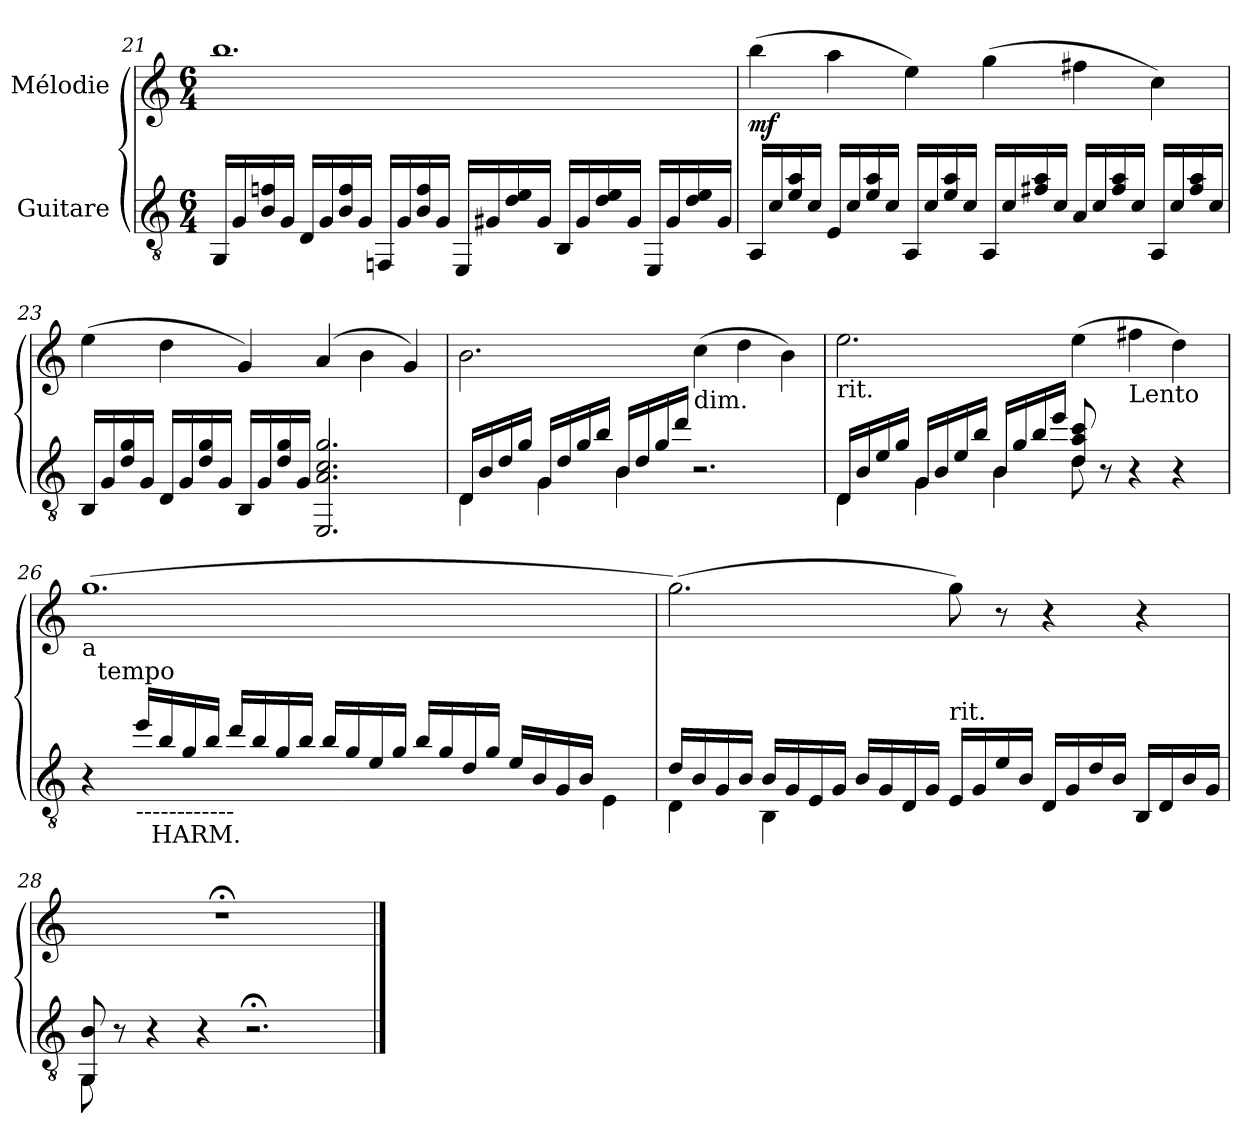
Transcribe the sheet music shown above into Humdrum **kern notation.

**kern	**kern	**dynam
*part2	*part1	*part1
*staff2	*staff1	*staff1
*I"Guitare	*I"Mélodie	*
*clefGv2	*clefG2	*
*M6/4	*M6/4	*
=21	=21	=21
16GG/LL	1.bb	.
16G/	.	.
16B/ 16fn/	.	.
16G/JJ	.	.
16D/LL	.	.
16G/	.	.
16B/ 16f/	.	.
16G/JJ	.	.
16FFn/LL	.	.
16G/	.	.
16B/ 16f/	.	.
16G/JJ	.	.
16EE/LL	.	.
16G#/	.	.
16d/ 16e/	.	.
16G#/JJ	.	.
16BB/LL	.	.
16G#/	.	.
16d/ 16e/	.	.
16G#/JJ	.	.
16EE/LL	.	.
16G#/	.	.
16d/ 16e/	.	.
16G#/JJ	.	.
!!LO:LB:g=z
=22	=22	=22
!	!	!LO:DY:b
16AA/LL	(>4bb	mf
16c/	.	.
16e/ 16a/	.	.
16c/JJ	.	.
16E/LL	4aa	.
16c/	.	.
16e/ 16a/	.	.
16c/JJ	.	.
16AA/LL	4ee)	.
16c/	.	.
16e/ 16a/	.	.
16c/JJ	.	.
16AA/LL	(>4gg	.
16c/	.	.
16f#/ 16a/	.	.
16c/JJ	.	.
16A/LL	4ff#	.
16c/	.	.
16f#/ 16a/	.	.
16c/JJ	.	.
16AA/LL	4cc)	.
16c/	.	.
16f#/ 16a/	.	.
16c/JJ	.	.
=23	=23	=23
16BB/LL	(>4ee	.
16G/	.	.
16d/ 16g/	.	.
16G/JJ	.	.
16D/LL	4dd	.
16G/	.	.
16d/ 16g/	.	.
16G/JJ	.	.
16BB/LL	4g)	.
16G/	.	.
16d/ 16g/	.	.
16G/JJ	.	.
2.EE/ 2.A/ 2.c/ 2.g/	(>4a	.
.	4b	.
.	4g)	.
=24	=24	=24
*^	*	*
16D/LL	4D\	2.b	.
16B/	.	.	.
16d/	.	.	.
16g/JJ	.	.	.
16G/LL	4G\	.	.
16d/	.	.	.
16g/	.	.	.
16b/JJ	.	.	.
16B/LL	4B\	.	.
16d/	.	.	.
16g/	.	.	.
16dd/JJ	.	.	.
!	!	!LO:TX:b:t=dim.	!
2.r	2.ryy	(>4cc	.
.	.	4dd	.
.	.	4b)	.
!!LO:LB:g=z
=25	=25	=25	=25
!	!	!LO:TX:b:t=rit.	!
16D/LL	4D\	2.ee	.
16B/	.	.	.
16e/	.	.	.
16g/JJ	.	.	.
16G/LL	4G\	.	.
16B/	.	.	.
16e/	.	.	.
16b/JJ	.	.	.
16B/LL	4B\	.	.
16g/	.	.	.
16b/	.	.	.
16ee/JJ	.	.	.
8d/ 8a/ 8cc/	8d\	(>4ee	.
8r	2ryy	.	.
!	!	!LO:TX:b:t=Lento	!
4r	.	4ff#	.
4r	.	4dd)	.
.	8ryy	.	.
=26	=26	=26	=26
!	!	!LO:TX:b:t=a\n         tempo	!
4r	4ryy	(>1.gg	.
!LO:TX:b:t=------------\n         HARM.	!	!	!
16ee/LL	4ryy	.	.
16b/	.	.	.
16g/	.	.	.
16b/JJ	.	.	.
16dd/LL	4ryy	.	.
16b/	.	.	.
16g/	.	.	.
16b/JJ	.	.	.
16b/LL	4ryy	.	.
16g/	.	.	.
16e/	.	.	.
16g/JJ	.	.	.
16b/LL	4ryy	.	.
16g/	.	.	.
16d/	.	.	.
16g/JJ	.	.	.
16e/LL	4ryy	.	.
16B/	.	.	.
16G/	.	.	.
16B/JJ	.	.	.
4ryy	4E\	4ryy	.
=27	=27	=27	=27
16d/LL	4D\	(>2.gg)	.
16B/	.	.	.
16G/	.	.	.
16B/JJ	.	.	.
16B/LL	4BB\	.	.
16G/	.	.	.
16E/	.	.	.
16G/JJ	.	.	.
16B/LL	1ryy	.	.
16G/	.	.	.
16D/	.	.	.
16G/JJ	.	.	.
!LO:TX:a:t=rit.	!	!	!
16E/LL	.	8gg)	.
16G/	.	.	.
16e/	.	8r	.
16B/JJ	.	.	.
16D/LL	.	4r	.
16G/	.	.	.
16d/	.	.	.
16B/JJ	.	.	.
16BB/LL	.	4r	.
16D/	.	.	.
16B/	.	.	.
16G/JJ	.	.	.
!!LO:LB:g=z
=28	=28	=28	=28
!	!	!LO:N:vis=1	!
8GG/ 8B/	8GG\	1.r;<	.
8r	1ryy	.	.
4r	.	.	.
4r	.	.	.
2.r;<	.	.	.
.	4.ryy	.	.
*v	*v	*	*
==	==	==
*-	*-	*-
